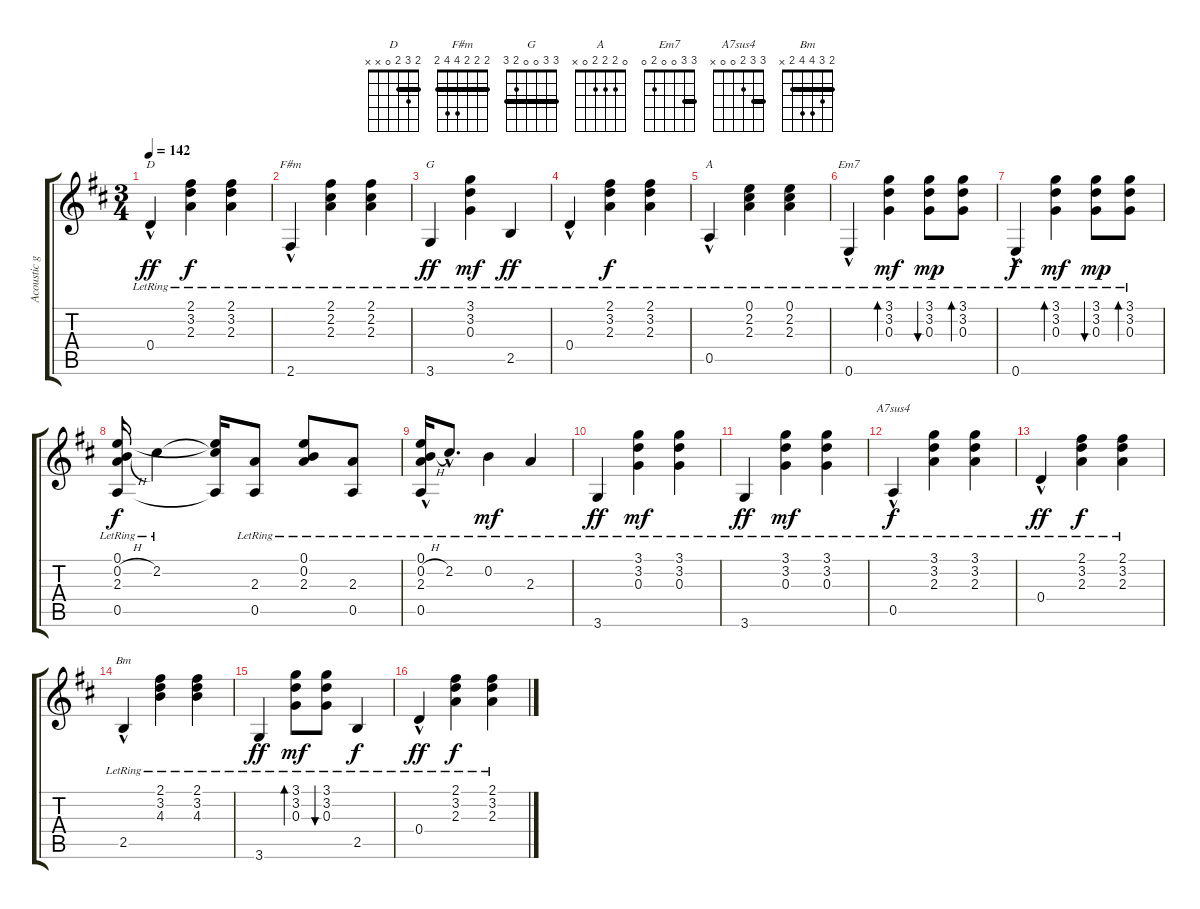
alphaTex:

\track ("Acoustic guitar - James Taylor" "Acoustic g") {instrument acousticguitarsteel}
\staff {score tabs}
\tuning (E4 B3 G3 D3 A2 E2) {hide}
\chord ("D" 2 3 2 0 x x) {barre 2}
\chord ("F#m" 2 2 2 4 4 2) {barre 2}
\chord ("G" 3 3 0 0 2 3) {barre 3}
\chord ("A" 0 2 2 2 0 x)
\chord ("Em7" 3 3 0 0 2 0) {barre 3}
\chord ("A7sus4" 3 3 2 0 0 x) {barre 3}
\chord ("Bm" 2 3 4 4 2 x) {barre 2}
\ts (3 4)
\tempo 142
\clef g2
\ks d
0.4{hac lr}.4{ch "D" dy ff} (2.1{lr} 3.2{lr} 2.3{lr}).4{dy f} (2.1{lr} 3.2{lr} 2.3{lr}).4 |
2.6{hac lr}.4{ch "F#m"} (2.1{lr} 2.2{lr} 2.3{lr}).4 (2.1{lr} 2.2{lr} 2.3{lr}).4 |
3.6{lr}.4{ch "G" dy ff} (3.1{lr} 3.2{lr} 0.3{lr}).4{dy mf} 2.5{lr}.4{dy ff} |
0.4{hac lr}.4 (2.1{lr} 3.2{lr} 2.3{lr}).4{dy f} (2.1{lr} 3.2{lr} 2.3{lr}).4 |
0.5{hac lr}.4{ch "A"} (0.1{lr} 2.2{lr} 2.3{lr}).4 (0.1{lr} 2.2{lr} 2.3{lr}).4 |
0.6{hac lr}.4{ch "Em7"} (3.1{lr} 3.2{lr} 0.3{lr}).4{bd 120 dy mf} (3.1{lr} 3.2{lr} 0.3{lr}).8{bu 60 dy mp} (3.1{lr} 3.2{lr} 0.3{lr}).8{bd 60} |
0.6{hac lr}.4{dy f} (3.1{lr} 3.2{lr} 0.3{lr}).4{bd 120 dy mf} (3.1{lr} 3.2{lr} 0.3{lr}).8{bu 60 dy mp} (3.1{lr} 3.2{lr} 0.3{lr}).8{bd 60} |
(0.1{lr} 0.2{h} 2.3{lr} 0.5{lr}).16{dy f} 2.2{lr}.4 (0.1{t} 2.2{t} 0.5{t}).16 (2.3{lr} 0.5{lr}).8 (0.1{lr} 0.2{lr} 2.3{lr}).8 (2.3{lr} 0.5{lr}).8 |
(0.1{lr} 0.2{h} 2.3{lr} 0.5{hac lr}).16 2.2{hac lr}.8{d} 0.2{lr}.4{dy mf} 2.3{lr}.4 |
3.6{lr}.4{dy ff} (3.1{lr} 3.2{lr} 0.3{lr}).4{dy mf} (3.1{lr} 3.2{lr} 0.3{lr}).4 |
3.6{lr}.4{dy ff} (3.1{lr} 3.2{lr} 0.3{lr}).4{dy mf} (3.1{lr} 3.2{lr} 0.3{lr}).4 |
0.5{hac lr}.4{ch "A7sus4" dy f} (3.1{lr} 3.2{lr} 2.3{lr}).4 (3.1{lr} 3.2{lr} 2.3{lr}).4 |
0.4{hac lr}.4{dy ff} (2.1{lr} 3.2{lr} 2.3{lr}).4{dy f} (2.1{lr} 3.2{lr} 2.3{lr}).4 |
2.5{hac lr}.4{ch "Bm"} (2.1{lr} 3.2{lr} 4.3{lr}).4 (2.1{lr} 3.2{lr} 4.3{lr}).4 |
3.6{lr}.4{dy ff} (3.1{lr} 3.2{lr} 0.3{lr}).8{bd 120 dy mf} (3.1{lr} 3.2{lr} 0.3{lr}).8{bu 120} 2.5{lr}.4{dy f} |
0.4{hac lr}.4{dy ff} (2.1{lr} 3.2{lr} 2.3{lr}).4{dy f} (2.1{lr} 3.2{lr} 2.3{lr}).4
